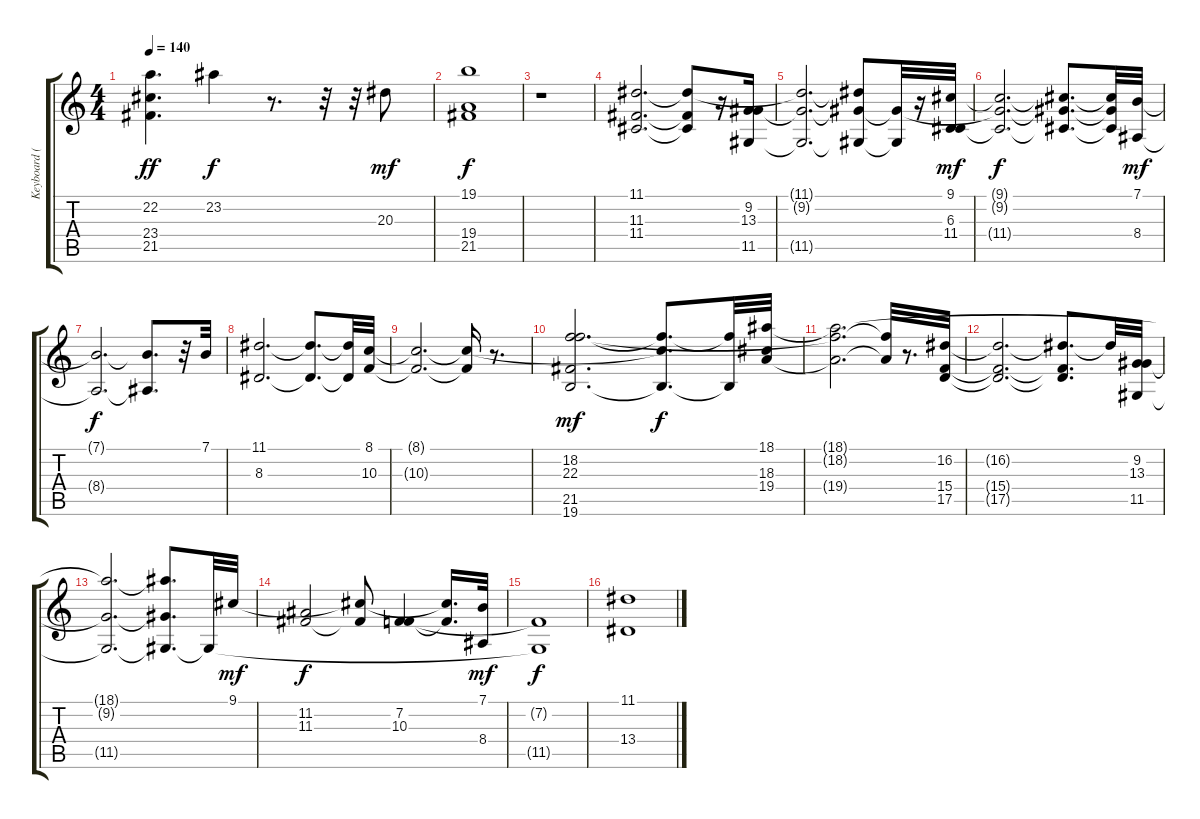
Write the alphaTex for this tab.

\track ("Keyboard (left hand)" "Keyboard (") {instrument churchorgan}
\staff {score tabs}
\tuning (E4 B3 G3 D3 A2 E2) {hide}
\ts (4 4)
\tempo 140
\clef g2
\ks c
(22.2 23.4 21.5).4{d dy ff} 23.2.4{dy f} r.8{d} r.32 r.32 20.3.8{dy mf} |
(19.1 19.4 21.5).1{dy f} |
r.1 |
(11.1 11.3 11.4).2{d} (11.1{t} 11.3{t} 11.4{t}).8 r.16 (9.2 13.3 11.5).16 |
(11.1{t} 9.2{t} 11.5{t}).2{d} (11.1{t} 9.2{t} 11.5{t}).8 (9.2{t} 11.5{t}).32 r.16 (9.1 6.3 11.4).32{dy mf} |
(9.1{t} 9.2{t} 11.4{t}).2{d dy f} (9.1{t} 9.2{t} 11.4{t}).8{d} (9.1{t} 9.2{t} 11.4{t}).32 (7.1 8.4).32{dy mf} |
(7.1{t} 8.4{t}).2{d dy f} (7.1{t} 8.4{t}).8{d} r.32 7.1.32 |
(11.1 8.3).2{d} (11.1{t} 8.3{t}).8{d} (11.1{t} 8.3{t}).32 (8.1 10.3).32 |
(8.1{t} 10.3{t}).2{d} (8.1{t} 10.3{t}).16 r.8{d} |
(18.2 22.3 21.5 19.6).2{d dy mf} (8.1{t} 22.3{t} 19.6{t}).8{d dy f} (22.3{t} 19.6{t}).32 (18.1 18.3 19.4).32 |
(18.1{t} 18.2{t} 19.4{t}).2{d} (18.2{t} 19.4{t}).32 r.8{d} (16.2 15.4 17.5).32 |
(16.2{t} 15.4{t} 17.5{t}).2{d} (16.2{t} 15.4{t} 17.5{t}).8{d} 16.2{t}.32 (9.2 13.3 11.5).32 |
(18.1{t} 9.2{t} 11.5{t}).2{d} (18.1{t} 9.2{t} 11.5{t}).8{d} 11.5{t}.32 9.1.32{dy mf} |
(11.2 11.3).2{dy f} (9.1{t} 11.3{t}).8 (7.2 10.3).4 (9.1{t} 10.3{t}).16{d} (7.1 8.4).32{dy mf} |
(7.2{t} 11.5{t}).1{dy f} |
(11.1 13.4).1
